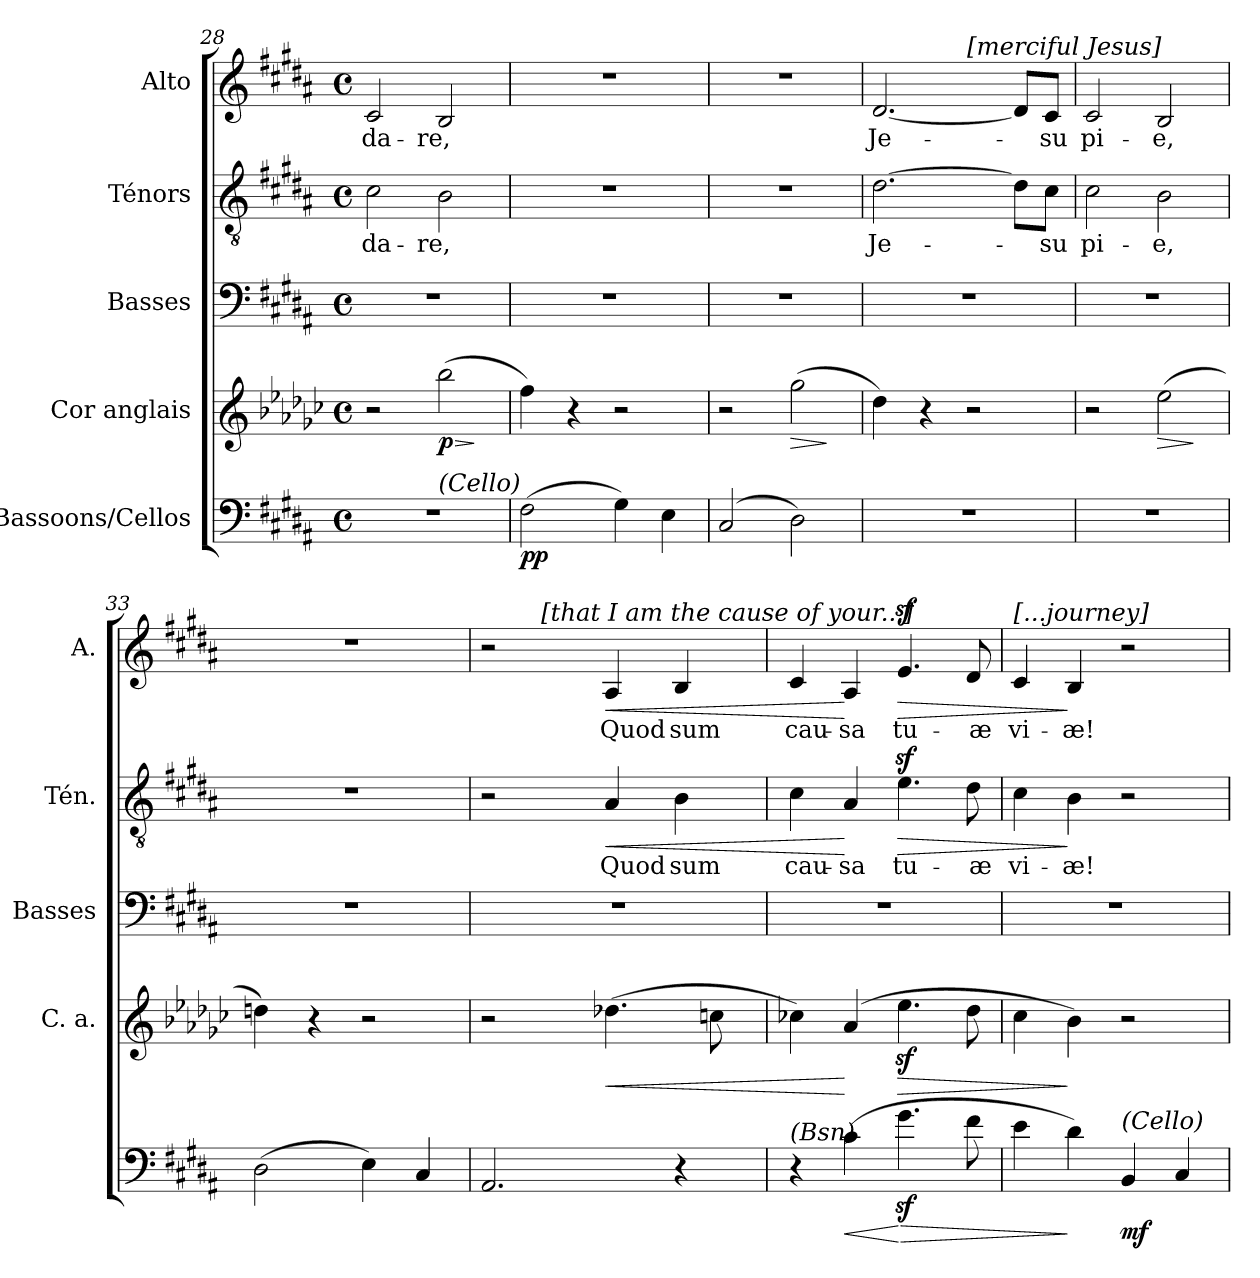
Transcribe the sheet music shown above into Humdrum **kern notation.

**kern	**dynam	**kern	**dynam	**kern	**kern	**text	**dynam	**kern	**text	**dynam
*part5	*part5	*part4	*part4	*part3	*part2	*part2	*part2	*part1	*part1	*part1
*staff5	*staff5	*staff4	*staff4	*staff3	*staff2	*staff2	*staff2	*staff1	*staff1	*staff1
*I"Bassoons/Cellos	*	*I"Cor anglais	*	*I"Basses	*I"Ténors	*	*	*I"Alto	*	*
*	*	*I'C. a.	*	*I'Basses	*I'Tén.	*	*	*I'A.	*	*
*clefF4	*	*clefG2	*	*clefF4	*clefGv2	*	*	*clefG2	*	*
*	*	*ITrd5c7	*	*	*ITrd7c12	*	*	*	*	*
*k[f#c#g#d#a#]	*	*k[f#c#g#d#a#]	*	*k[f#c#g#d#a#]	*k[f#c#g#d#a#]	*	*	*k[f#c#g#d#a#]	*	*
*B:	*	*B:	*	*B:	*B:	*	*	*B:	*	*
*M4/4	*	*M4/4	*	*M4/4	*M4/4	*	*	*M4/4	*	*
*met(c)	*	*met(c)	*	*met(c)	*met(c)	*	*	*met(c)	*	*
=28	=28	=28	=28	=28	=28	=28	=28	=28	=28	=28
!	!	!	!	!	!	!LO:LY:b:color=#000000	!	!	!	!
!	!	!	!	!	!	!	!	!	!LO:LY:b:color=#000000	!
*^	*	*	*	*	*	*	*	*	*	*
1r	2ryy	.	2r	.	1r	2C#i\	-da-	.	2c#i/	-da-	.
!	!	!	!	!LO:HP:b	!	!	!	!	!	!	!
!	!	!	!	!	!	!	!LO:LY:b:color=#000000	!	!	!	!
!	!LO:TX:a:i:t=(Cello)	!	!	!	!	!	!	!	!	!	!
!	!	!	!	!	!	!	!	!	!	!LO:LY:b:color=#000000	!
.	2ryy	.	(2dd#i\	> p	.	2BBi\	-re,	.	2Bi/	-re,	.
.	.	.	.	]	.	.	.	.	.	.	.
*v	*v	*	*	*	*	*	*	*	*	*	*
=29	=29	=29	=29	=29	=29	=29	=29	=29	=29	=29
(2F#i\	pp	4a#i\)	.	1r	1r	.	.	1r	.	.
.	.	4r	.	.	.	.	.	.	.	.
4G#i\)	.	2r	.	.	.	.	.	.	.	.
4Ei\	.	.	.	.	.	.	.	.	.	.
!!LO:LB:g=z
=30	=30	=30	=30	=30	=30	=30	=30	=30	=30	=30
(2C#i/	.	2r	.	1r	1r	.	.	1r	.	.
!	!	!	!LO:HP:b	!	!	!	!	!	!	!
2D#i\)	.	(2bi\	>	.	.	.	.	.	.	.
.	.	.	]	.	.	.	.	.	.	.
=31	=31	=31	=31	=31	=31	=31	=31	=31	=31	=31
!	!	!	!	!	!	!LO:LY:b:color=#000000	!	!	!	!
!	!	!	!	!	!	!	!	!	!LO:LY:b:color=#000000	!
*	*	*	*	*	*	*	*	*^	*	*
1r	.	4f#i\)	.	1r	[2.D#i\	Je-	.	[2.d#i/	2ryy	Je-	.
.	.	4r	.	.	.	.	.	.	.	.	.
!	!	!	!	!	!	!	!	!	!LO:TX:a:i:t=[merciful Jesus]	!	!
.	.	2r	.	.	.	.	.	.	2ryy	.	.
.	.	.	.	.	8D#i\L]	.	.	8d#i/L]	.	.	.
!	!	!	!	!	!	!LO:LY:b:color=#000000	!	!	!	!	!
!	!	!	!	!	!	!	!	!	!	!LO:LY:b:color=#000000	!
.	.	.	.	.	8C#i\J	-su	.	8c#i/J	.	-su	.
*	*	*	*	*	*	*	*	*v	*v	*	*
=32	=32	=32	=32	=32	=32	=32	=32	=32	=32	=32
*	*	*	*	*	*	*	*	*^	*	*
!	!	!	!	!	!	!LO:LY:b:color=#000000	!	!	!	!	!
*	*	*	*	*	*	*	*	*v	*v	*	*
*	*	*	*	*	*	*	*	*^	*	*
!	!	!	!	!	!	!	!	!	!	!LO:LY:b:color=#000000	!
*	*	*	*	*	*	*	*	*v	*v	*	*
1r	.	2r	.	1r	2C#i\	pi-	.	2c#i/	pi-	.
!	!	!	!LO:HP:b	!	!	!	!	!	!	!
!	!	!	!	!	!	!LO:LY:b:color=#000000	!	!	!	!
!	!	!	!	!	!	!	!	!	!LO:LY:b:color=#000000	!
.	.	(2g#i\	>	.	2BBi\	-e,	.	2Bi/	-e,	.
.	.	.	]	.	.	.	.	.	.	.
=33	=33	=33	=33	=33	=33	=33	=33	=33	=33	=33
(2D#i\	.	4f##Xi\)	.	1r	1r	.	.	1r	.	.
.	.	4r	.	.	.	.	.	.	.	.
4Ei\)	.	2r	.	.	.	.	.	.	.	.
4C#i/	.	.	.	.	.	.	.	.	.	.
=34	=34	=34	=34	=34	=34	=34	=34	=34	=34	=34
*	*	*	*	*	*	*	*	*^	*	*
2.AA#i/	.	2r	.	1r	2r	.	.	2r	8ryy	.	.
.	.	.	.	.	.	.	.	.	32ryy	.	.
.	.	.	.	.	.	.	.	.	128ryy	.	.
.	.	.	.	.	.	.	.	.	512.ryy	.	.
!	!	!	!	!	!	!	!	!	!LO:TX:a:i:t=[that I am the cause of your...]	!	!
.	.	.	.	.	.	.	.	.	2ryy	.	.
!	!	!	!LO:HP:b	!	!	!	!	!	!	!	!
!	!	!	!	!	!	!LO:LY:b:color=#000000	!LO:HP:b	!	!	!	!
!	!	!	!	!	!	!	!	!	!	!LO:LY:b:color=#000000	!LO:HP:b
.	.	(4.f#Xi\	<	.	4AA#i/	Quod	<	4A#i/	.	Quod	<
.	.	.	.	.	.	.	.	.	4ryy	.	.
!	!	!	!	!	!	!LO:LY:b:color=#000000	!	!	!	!	!
!	!	!	!	!	!	!	!	!	!	!LO:LY:b:color=#000000	!
4r	.	.	.	.	4BBi\	sum	.	4Bi/	.	sum	.
.	.	8e#Xi\	.	.	.	.	.	.	.	.	.
.	.	.	.	.	.	.	.	.	16ryy	.	.
.	.	.	.	.	.	.	.	.	64ryy	.	.
.	.	.	.	.	.	.	.	.	256ryy	.	.
.	.	.	.	.	.	.	.	.	1024ryy	.	.
*	*	*	*	*	*	*	*	*v	*v	*	*
=35	=35	=35	=35	=35	=35	=35	=35	=35	=35	=35
*	*	*	*	*	*	*	*	*^	*	*
!	!	!	!	!	!	!LO:LY:b:color=#000000	!	!	!	!	!
*	*	*	*	*	*	*	*	*v	*v	*	*
*	*	*	*	*	*	*	*	*^	*	*
!LO:TX:a:i:t=(Bsn)	!	!	!	!	!	!	!	!	!	!	!
!	!	!	!	!	!	!	!	!	!	!LO:LY:b:color=#000000	!
*	*	*	*	*	*	*	*	*v	*v	*	*
4r	.	4eni\)	.	1r	4C#i\	cau-	.	4c#i/	cau-	.
!	!LO:HP:b	!	!	!	!	!	!	!	!	!
!	!	!	!	!	!	!LO:LY:b:color=#000000	!	!	!	!
!	!	!	!	!	!	!	!	!	!LO:LY:b:color=#000000	!
(4c#i\	<	(4c#i/	[	.	4AA#i/	-sa	[	4A#i/	-sa	[
!	!LO:HP:n=1:b	!	!LO:HP:b	!	!	!	!	!	!	!
!	!	!	!	!	!	!LO:LY:b:color=#000000	!LO:HP:b	!	!	!
!	!	!	!	!	!	!	!	!	!LO:LY:b:color=#000000	!LO:HP:b
4.g#zi\	[ >	4.g#zi\	>	.	4.Ezi\	tu-	>	4.ezi/	tu-	>
!	!	!	!	!	!	!LO:LY:b:color=#000000	!	!	!	!
!	!	!	!	!	!	!	!	!	!LO:LY:b:color=#000000	!
8f#i\	.	8f#i\	.	.	8D#i\	-æ	.	8d#i/	-æ	.
!!LO:PB:g=z
=36	=36	=36	=36	=36	=36	=36	=36	=36	=36	=36
!	!	!	!	!	!	!LO:LY:b:color=#000000	!	!	!	!
!	!	!	!	!	!	!	!	!LO:TX:a:i:t=[...journey]	!	!
!	!	!	!	!	!	!	!	!	!LO:LY:b:color=#000000	!
4ei\	.	4ei\	.	1r	4C#i\	vi-	.	4c#i/	vi-	.
!	!	!	!	!	!	!LO:LY:b:color=#000000	!	!	!	!
!	!	!	!	!	!	!	!	!	!LO:LY:b:color=#000000	!
4d#i\)	]	4d#i\)	]	.	4BBi\	-æ!	]	4Bi/	-æ!	]
!LO:TX:a:i:t=(Cello)	!	!	!	!	!	!	!	!	!	!
4BBi/	mf	2r	.	.	2r	.	.	2r	.	.
4C#i/	.	.	.	.	.	.	.	.	.	.
=	=	=	=	=	=	=	=	=	=	=
*-	*-	*-	*-	*-	*-	*-	*-	*-	*-	*-
